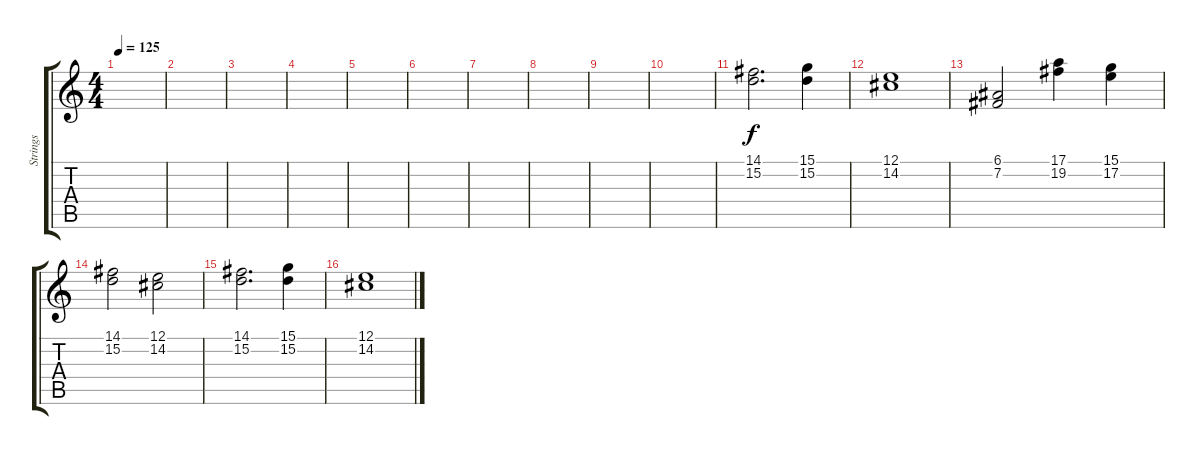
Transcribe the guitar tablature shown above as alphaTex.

\track ("Strings" "Strings") {instrument stringensemble1}
\staff {score tabs}
\tuning (E4 B3 G3 D3 A2 E2) {hide}
\ts (4 4)
\tempo 125
\clef g2
\ks c
|
|
|
|
|
|
|
|
|
|
(14.1 15.2).2{d} (15.1 15.2).4 |
(12.1 14.2).1 |
(6.1 7.2).2 (17.1 19.2).4 (15.1 17.2).4 |
(14.1 15.2).2 (12.1 14.2).2 |
(14.1 15.2).2{d} (15.1 15.2).4 |
(12.1 14.2).1
